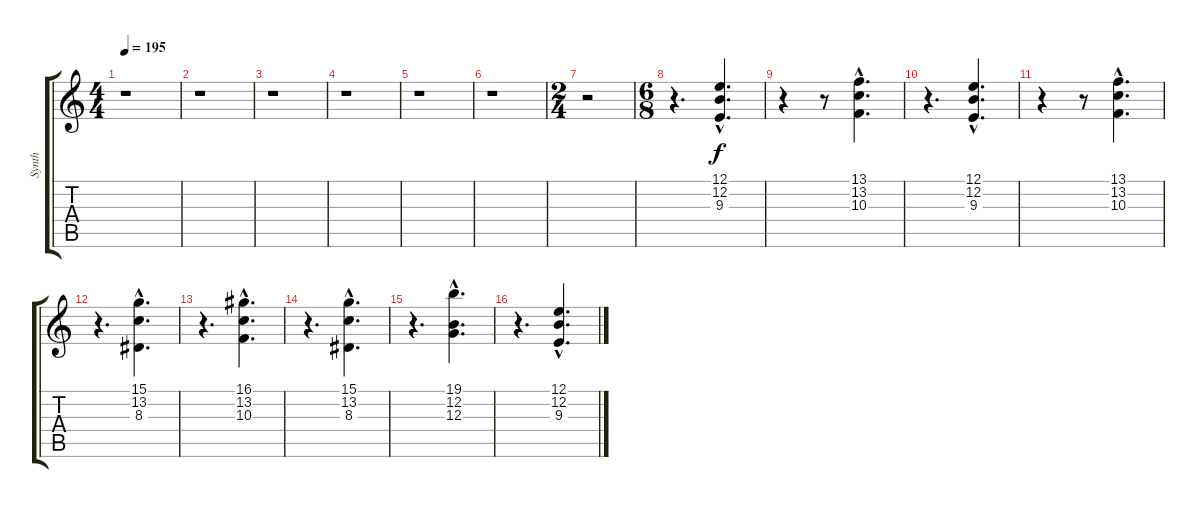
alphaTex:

\track ("Synth" "Synth") {instrument stringensemble2}
\staff {score tabs}
\tuning (E4 B3 G3 D3 A2 E2) {hide}
\ts (4 4)
\tempo 195
\clef g2
\ks c
r.1{dy f} |
r.1 |
r.1 |
r.1 |
r.1 |
r.1 |
\ts (2 4)
r.2 |
\ts (6 8)
r.4{d volume 10} (12.1{hac} 12.2{hac} 9.3{hac}).4{d} |
r.4 r.8 (13.1{hac} 13.2{hac} 10.3{hac}).4{d} |
r.4{d} (12.1{hac} 12.2{hac} 9.3{hac}).4{d} |
r.4 r.8 (13.1{hac} 13.2{hac} 10.3{hac}).4{d} |
r.4{d} (15.1{hac} 13.2{hac} 8.3{hac}).4{d} |
r.4{d} (16.1{hac} 13.2{hac} 10.3{hac}).4{d} |
r.4{d} (15.1{hac} 13.2{hac} 8.3{hac}).4{d} |
r.4{d} (19.1{hac} 12.2{hac} 12.3{hac}).4{d} |
r.4{d volume 10} (12.1{hac} 12.2{hac} 9.3{hac}).4{d}
